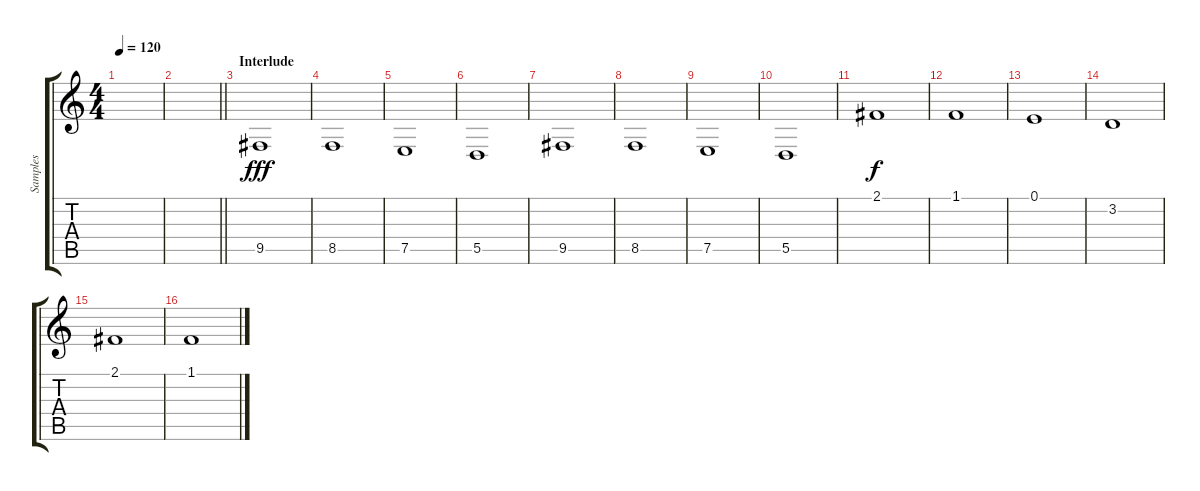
\track ("Samples" "Samples") {instrument lead2sawtooth}
\staff {score tabs}
\tuning (E4 B3 G3 D3 A2 E2) {hide}
\ts (4 4)
\tempo 120
\clef g2
\ks c
|
\barLineRight lightlight
|
\section ("" "Interlude")
9.5.1{dy fff} |
8.5.1 |
7.5.1 |
5.5.1 |
9.5.1 |
8.5.1 |
7.5.1 |
5.5.1 |
2.1.1{dy f} |
1.1.1 |
0.1.1 |
3.2.1 |
2.1.1 |
1.1.1
